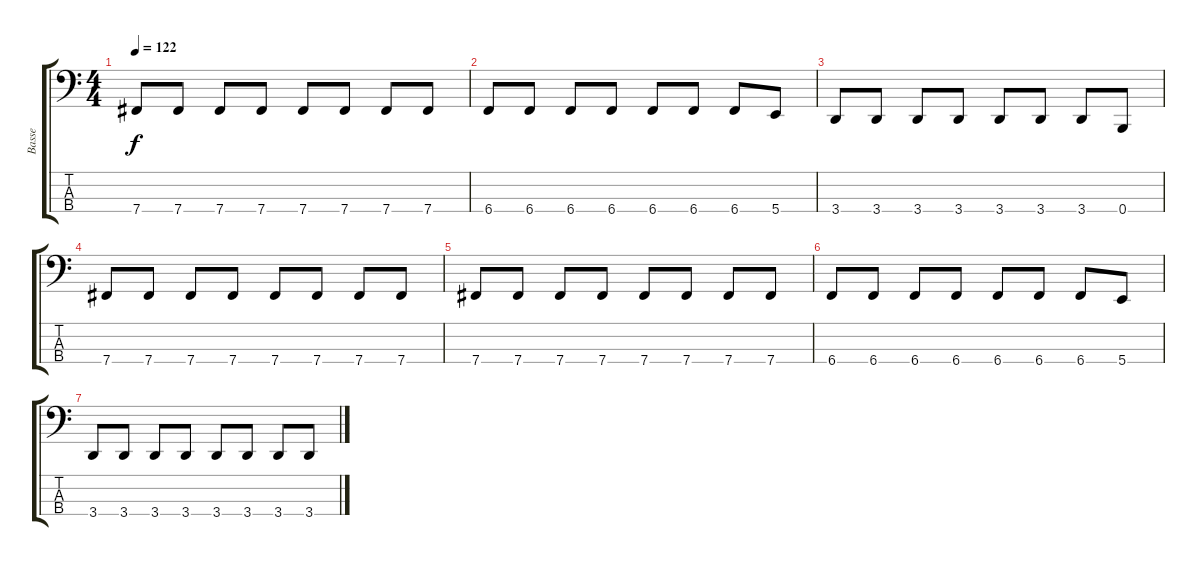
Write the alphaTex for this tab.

\track ("Basse" "Basse") {instrument electricbassfinger}
\staff {score tabs}
\tuning (D2 A1 E1 B0) {hide}
\ts (4 4)
\tempo 122
\clef f4
\ks c
7.4.8{dy f} 7.4.8 7.4.8 7.4.8 7.4.8 7.4.8 7.4.8 7.4.8 |
6.4.8 6.4.8 6.4.8 6.4.8 6.4.8 6.4.8 6.4.8 5.4.8 |
3.4.8 3.4.8 3.4.8 3.4.8 3.4.8 3.4.8 3.4.8 0.4.8 |
7.4.8 7.4.8 7.4.8 7.4.8 7.4.8 7.4.8 7.4.8 7.4.8 |
7.4.8 7.4.8 7.4.8 7.4.8 7.4.8 7.4.8 7.4.8 7.4.8 |
6.4.8 6.4.8 6.4.8 6.4.8 6.4.8 6.4.8 6.4.8 5.4.8 |
3.4.8 3.4.8 3.4.8 3.4.8 3.4.8 3.4.8 3.4.8 3.4.8
